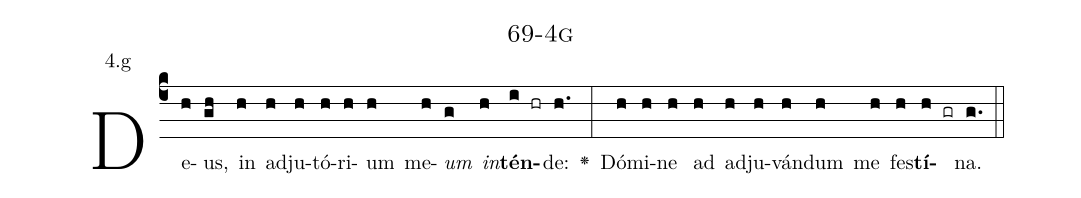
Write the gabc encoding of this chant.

name: 69-4g;
annotation: 4.g;
%%
(c4)De(h)us,(gh) in(h) ad(h)ju(h)tó(h)ri(h)um(h) me(h)<i>um</i>(g) <i>in</i>(h)<b>tén</b>(i hr)de:(h.) <v>\greheightstar</v>(:) Dó(h)mi(h)ne(h) ad(h) ad(h)ju(h)ván(h)dum(h) me(h) fes(h)<b>tí</b>(h gr)na.(g.) (::)


%E(h) u(h) o(h) u(h) a(h) e.(g.) (::)
